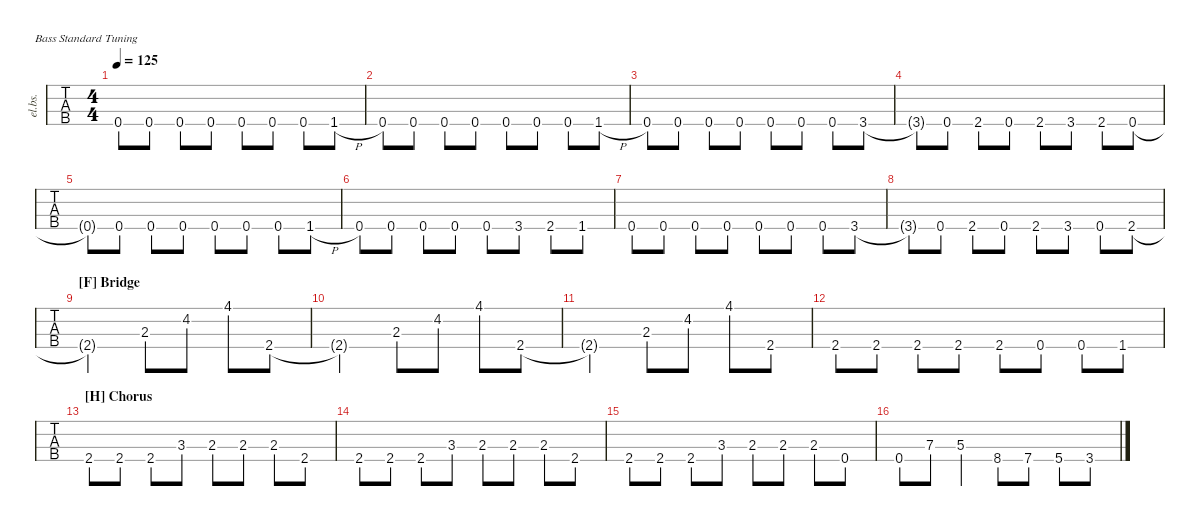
\defaultSystemsLayout 4
\hideDynamics
\bracketExtendMode nobrackets
\otherSystemsTrackNameOrientation horizontal
\track ("Bass" "el.bs.") {defaultSystemsLayout 4 multiBarRest instrument electricbassfinger}
\staff {tabs}
\tuning (G2 D2 A1 E1)
\ts (4 4)
\tempo 125
\clef f4
\ks c
0.4{t}.8{dy mf} 0.4.8 0.4.8 0.4.8 0.4.8 0.4.8 0.4.8 1.4{h}.8 |
0.4.8 0.4.8 0.4.8 0.4.8 0.4.8 0.4.8 0.4.8 1.4{h}.8 |
0.4.8 0.4.8 0.4.8 0.4.8 0.4.8 0.4.8 0.4.8 3.4.8 |
3.4{t}.8 0.4.8 2.4{acc #}.8 0.4.8 2.4{acc #}.8 3.4.8 2.4{acc #}.8 0.4.8 |
0.4{t}.8 0.4.8 0.4.8 0.4.8 0.4.8 0.4.8 0.4.8 1.4{h}.8 |
0.4.8 0.4.8 0.4.8 0.4.8 0.4.8 3.4.8 2.4{acc #}.8 1.4.8 |
0.4.8 0.4.8 0.4.8 0.4.8 0.4.8 0.4.8 0.4.8 3.4.8 |
3.4{t}.8 0.4.8 2.4{acc #}.8 0.4.8 2.4{acc #}.8 3.4.8 0.4.8 2.4{acc #}.8 |
\section ("F" "Bridge")
2.4{t acc #}.2 2.3.8 4.2{acc #}.8 4.1.8 2.4{acc #}.8 |
2.4{t acc #}.2 2.3.8 4.2{acc #}.8 4.1.8 2.4{acc #}.8 |
2.4{t acc #}.2 2.3.8 4.2{acc #}.8 4.1.8 2.4{acc #}.8 |
2.4{acc #}.8 2.4{acc #}.8 2.4{acc #}.8 2.4{acc #}.8 2.4{acc #}.8 0.4.8 0.4.8 1.4.8 |
\section ("H" "Chorus")
2.4{acc #}.8 2.4{acc #}.8 2.4{acc #}.8 3.3.8 2.3.8 2.3.8 2.3.8 2.4{acc #}.8 |
2.4{acc #}.8 2.4{acc #}.8 2.4{acc #}.8 3.3.8 2.3.8 2.3.8 2.3.8 2.4{acc #}.8 |
2.4{acc #}.8 2.4{acc #}.8 2.4{acc #}.8 3.3.8 2.3.8 2.3.8 2.3.8 0.4.8 |
0.4.8 7.3.8 5.3.4 8.4.8 7.4.8 5.4.8 3.4.8
